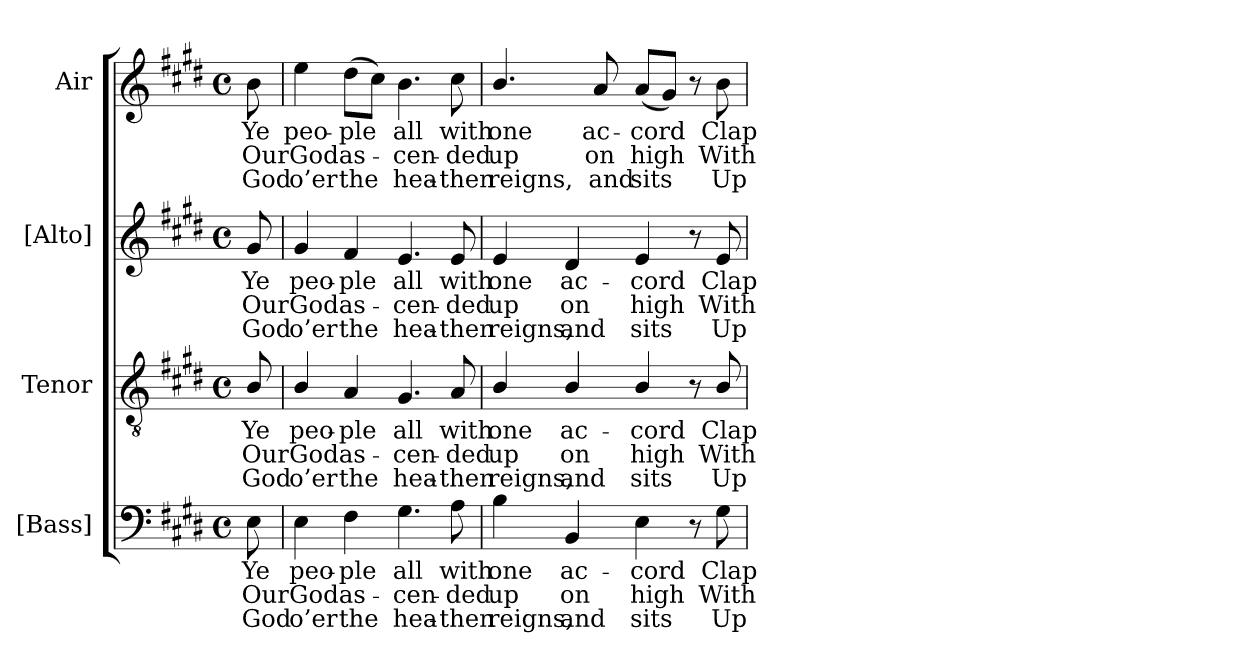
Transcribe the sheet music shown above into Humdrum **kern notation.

**kern	**text	**text	**text	**kern	**text	**text	**text	**kern	**text	**text	**text	**kern	**text	**text	**text
*part4	*part4	*part4	*part4	*part3	*part3	*part3	*part3	*part2	*part2	*part2	*part2	*part1	*part1	*part1	*part1
*staff4	*staff4	*staff4	*staff4	*staff3	*staff3	*staff3	*staff3	*staff2	*staff2	*staff2	*staff2	*staff1	*staff1	*staff1	*staff1
*I"[Bass]	*	*	*	*I"Tenor	*	*	*	*I"[Alto]	*	*	*	*I"Air	*	*	*
*I'B.	*	*	*	*I'T.	*	*	*	*I'A.	*	*	*	*	*	*	*
!!LO:PB:g=z
*clefF4	*	*	*	*clefGv2	*	*	*	*clefG2	*	*	*	*clefG2	*	*	*
*	*	*	*	*ITrd7c12	*	*	*	*	*	*	*	*	*	*	*
*k[f#c#g#d#]	*	*	*	*k[f#c#g#d#]	*	*	*	*k[f#c#g#d#]	*	*	*	*k[f#c#g#d#]	*	*	*
*E:	*	*	*	*E:	*	*	*	*E:	*	*	*	*E:	*	*	*
*M4/4	*	*	*	*M4/4	*	*	*	*M4/4	*	*	*	*M4/4	*	*	*
*met(c)	*	*	*	*met(c)	*	*	*	*met(c)	*	*	*	*met(c)	*	*	*
=	=	=	=	=	=	=	=	=	=	=	=	=	=	=	=
!	!LO:LY:b:color=#000000	!LO:LY:b:color=#000000	!LO:LY:b:color=#000000	!	!	!	!	!	!	!	!	!	!	!	!
!	!	!	!	!	!LO:LY:b:color=#000000	!LO:LY:b:color=#000000	!LO:LY:b:color=#000000	!	!	!	!	!	!	!	!
!	!	!	!	!	!	!	!	!	!LO:LY:b:color=#000000	!LO:LY:b:color=#000000	!LO:LY:b:color=#000000	!	!	!	!
!	!	!	!	!	!	!	!	!	!	!	!	!	!LO:LY:b:color=#000000	!LO:LY:b:color=#000000	!LO:LY:b:color=#000000
8Ei\	Ye	Our	God	8BBi/	Ye	Our	God	8g#i/	Ye	Our	God	8bi\	Ye	Our	God
=1	=1	=1	=1	=1	=1	=1	=1	=1	=1	=1	=1	=1	=1	=1	=1
!	!LO:LY:b:color=#000000	!LO:LY:b:color=#000000	!LO:LY:b:color=#000000	!	!	!	!	!	!	!	!	!	!	!	!
!	!	!	!	!	!LO:LY:b:color=#000000	!LO:LY:b:color=#000000	!LO:LY:b:color=#000000	!	!	!	!	!	!	!	!
!	!	!	!	!	!	!	!	!	!LO:LY:b:color=#000000	!LO:LY:b:color=#000000	!LO:LY:b:color=#000000	!	!	!	!
!	!	!	!	!	!	!	!	!	!	!	!	!	!LO:LY:b:color=#000000	!LO:LY:b:color=#000000	!LO:LY:b:color=#000000
4Ei\	peo-	God	o’er	4BBi/	peo-	God	o’er	4g#i/	peo-	God	o’er	4eei\	peo-	God	o’er
!	!LO:LY:b:color=#000000	!LO:LY:b:color=#000000	!LO:LY:b:color=#000000	!	!	!	!	!	!	!	!	!	!	!	!
!	!	!	!	!	!LO:LY:b:color=#000000	!LO:LY:b:color=#000000	!LO:LY:b:color=#000000	!	!	!	!	!	!	!	!
!	!	!	!	!	!	!	!	!	!LO:LY:b:color=#000000	!LO:LY:b:color=#000000	!LO:LY:b:color=#000000	!	!	!	!
!	!	!	!	!	!	!	!	!	!	!	!	!	!LO:LY:b:color=#000000	!LO:LY:b:color=#000000	!LO:LY:b:color=#000000
4F#i\	-ple	as-	the	4AAi/	-ple	as-	the	4f#i/	-ple	as-	the	(8dd#i\L	-ple	as-	the
.	.	.	.	.	.	.	.	.	.	.	.	8cc#i\J)	.	.	.
!	!LO:LY:b:color=#000000	!LO:LY:b:color=#000000	!LO:LY:b:color=#000000	!	!	!	!	!	!	!	!	!	!	!	!
!	!	!	!	!	!LO:LY:b:color=#000000	!LO:LY:b:color=#000000	!LO:LY:b:color=#000000	!	!	!	!	!	!	!	!
!	!	!	!	!	!	!	!	!	!LO:LY:b:color=#000000	!LO:LY:b:color=#000000	!LO:LY:b:color=#000000	!	!	!	!
!	!	!	!	!	!	!	!	!	!	!	!	!	!LO:LY:b:color=#000000	!LO:LY:b:color=#000000	!LO:LY:b:color=#000000
4.G#i\	all	-cen-	hea-	4.GG#i/	all	-cen-	hea-	4.ei/	all	-cen-	hea-	4.bi\	all	-cen-	hea-
!	!LO:LY:b:color=#000000	!LO:LY:b:color=#000000	!LO:LY:b:color=#000000	!	!	!	!	!	!	!	!	!	!	!	!
!	!	!	!	!	!LO:LY:b:color=#000000	!LO:LY:b:color=#000000	!LO:LY:b:color=#000000	!	!	!	!	!	!	!	!
!	!	!	!	!	!	!	!	!	!LO:LY:b:color=#000000	!LO:LY:b:color=#000000	!LO:LY:b:color=#000000	!	!	!	!
!	!	!	!	!	!	!	!	!	!	!	!	!	!LO:LY:b:color=#000000	!LO:LY:b:color=#000000	!LO:LY:b:color=#000000
8Ai\	with	-ded	-then	8AAi/	with	-ded	-then	8ei/	with	-ded	-then	8cc#i\	with	-ded	-then
=2	=2	=2	=2	=2	=2	=2	=2	=2	=2	=2	=2	=2	=2	=2	=2
!	!LO:LY:b:color=#000000	!LO:LY:b:color=#000000	!LO:LY:b:color=#000000	!	!	!	!	!	!	!	!	!	!	!	!
!	!	!	!	!	!LO:LY:b:color=#000000	!LO:LY:b:color=#000000	!LO:LY:b:color=#000000	!	!	!	!	!	!	!	!
!	!	!	!	!	!	!	!	!	!LO:LY:b:color=#000000	!LO:LY:b:color=#000000	!LO:LY:b:color=#000000	!	!	!	!
!	!	!	!	!	!	!	!	!	!	!	!	!	!LO:LY:b:color=#000000	!LO:LY:b:color=#000000	!LO:LY:b:color=#000000
4Bi\	one	up	reigns,	4BBi/	one	up	reigns,	4ei/	one	up	reigns,	4.bi/	one	up	reigns,
!	!LO:LY:b:color=#000000	!LO:LY:b:color=#000000	!LO:LY:b:color=#000000	!	!	!	!	!	!	!	!	!	!	!	!
!	!	!	!	!	!LO:LY:b:color=#000000	!LO:LY:b:color=#000000	!LO:LY:b:color=#000000	!	!	!	!	!	!	!	!
!	!	!	!	!	!	!	!	!	!LO:LY:b:color=#000000	!LO:LY:b:color=#000000	!LO:LY:b:color=#000000	!	!	!	!
4BBi/	ac-	on	and	4BBi/	ac-	on	and	4d#i/	ac-	on	and	.	.	.	.
!	!	!	!	!	!	!	!	!	!	!	!	!	!LO:LY:b:color=#000000	!LO:LY:b:color=#000000	!LO:LY:b:color=#000000
.	.	.	.	.	.	.	.	.	.	.	.	8ai/	ac-	on	and
!	!LO:LY:b:color=#000000	!LO:LY:b:color=#000000	!LO:LY:b:color=#000000	!	!	!	!	!	!	!	!	!	!	!	!
!	!	!	!	!	!LO:LY:b:color=#000000	!LO:LY:b:color=#000000	!LO:LY:b:color=#000000	!	!	!	!	!	!	!	!
!	!	!	!	!	!	!	!	!	!LO:LY:b:color=#000000	!LO:LY:b:color=#000000	!LO:LY:b:color=#000000	!	!	!	!
!	!	!	!	!	!	!	!	!	!	!	!	!	!LO:LY:b:color=#000000	!LO:LY:b:color=#000000	!LO:LY:b:color=#000000
4Ei\	-cord	high	sits	4BBi/	-cord	high	sits	4ei/	-cord	high	sits	(8ai/L	-cord	high	sits
.	.	.	.	.	.	.	.	.	.	.	.	8g#i/J)	.	.	.
8r	.	.	.	8r	.	.	.	8r	.	.	.	8r	.	.	.
!	!LO:LY:b:color=#000000	!LO:LY:b:color=#000000	!LO:LY:b:color=#000000	!	!	!	!	!	!	!	!	!	!	!	!
!	!	!	!	!	!LO:LY:b:color=#000000	!LO:LY:b:color=#000000	!LO:LY:b:color=#000000	!	!	!	!	!	!	!	!
!	!	!	!	!	!	!	!	!	!LO:LY:b:color=#000000	!LO:LY:b:color=#000000	!LO:LY:b:color=#000000	!	!	!	!
!	!	!	!	!	!	!	!	!	!	!	!	!	!LO:LY:b:color=#000000	!LO:LY:b:color=#000000	!LO:LY:b:color=#000000
8G#i\	Clap	With	Up-	8BBi/	Clap	With	Up-	8ei/	Clap	With	Up-	8bi\	Clap	With	Up-
=	=	=	=	=	=	=	=	=	=	=	=	=	=	=	=
*-	*-	*-	*-	*-	*-	*-	*-	*-	*-	*-	*-	*-	*-	*-	*-
